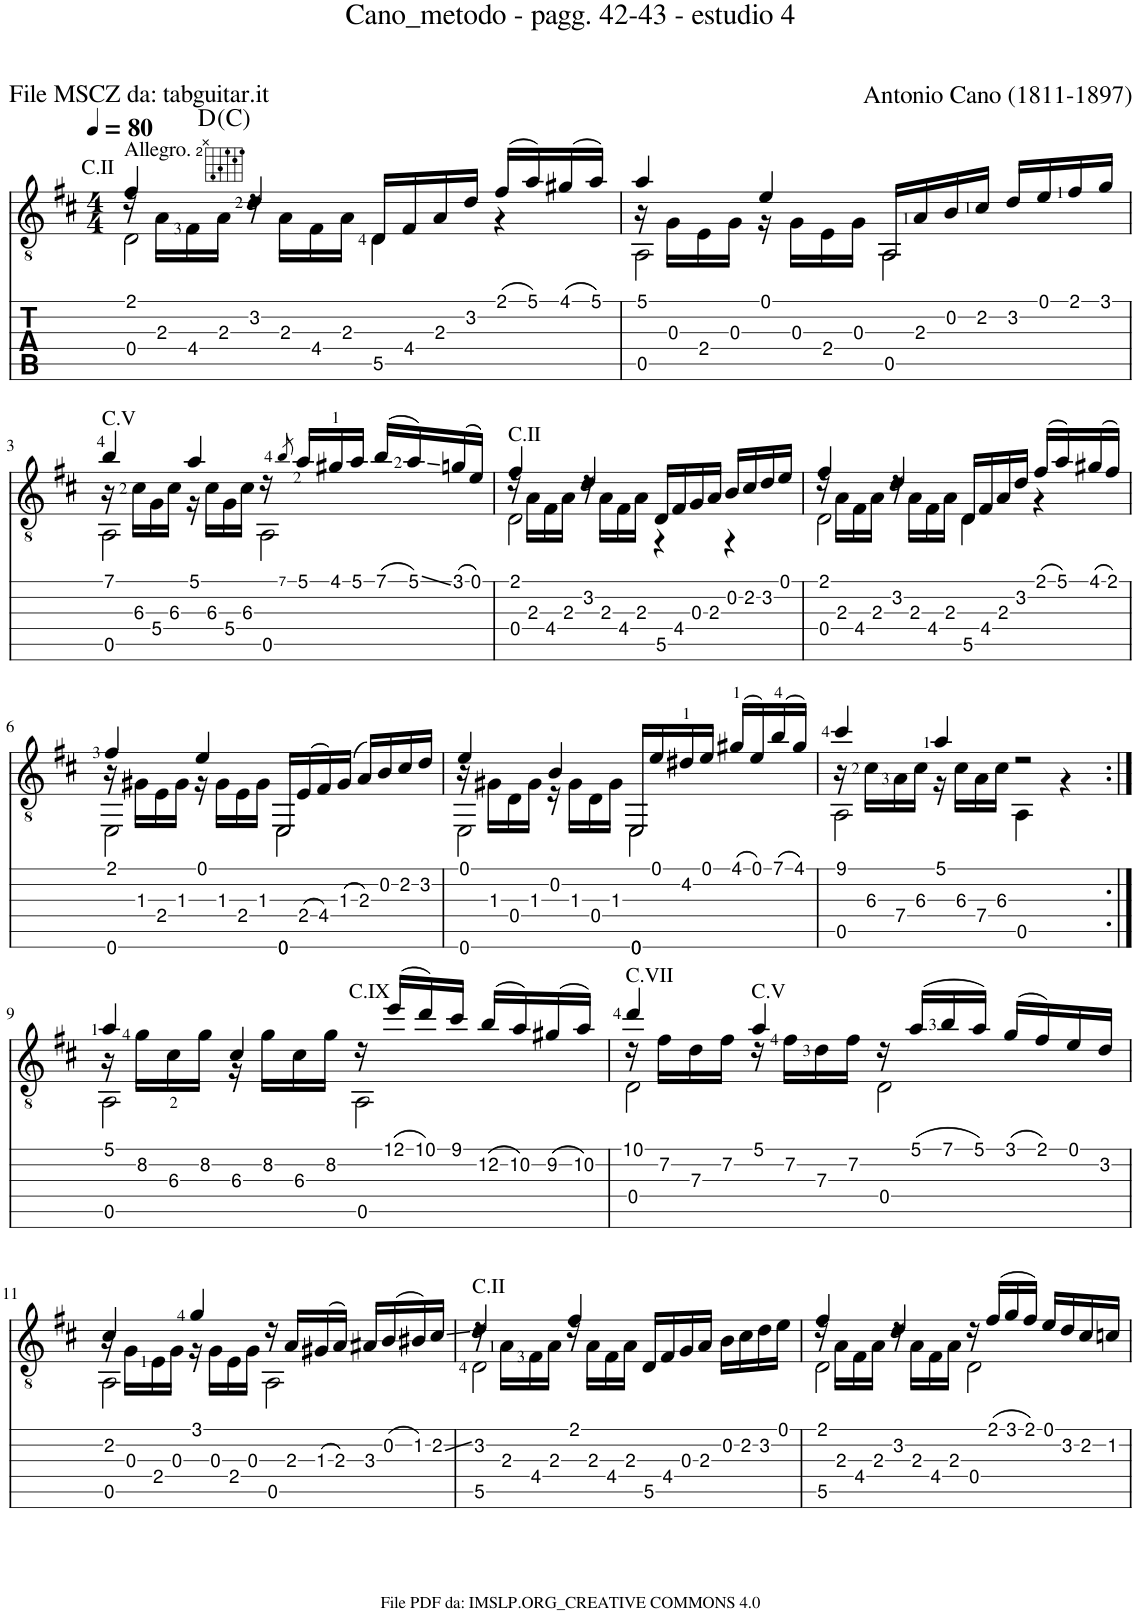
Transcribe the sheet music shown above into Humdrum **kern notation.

**kern	**kern	**harte
*part1	*part1	*part1
*staff2	*staff1	*
*I"Guitar	*	*
*I'Guit.	*	*
*stria6	*	*
*	*clefGv2	*
*k[f#c#]	*k[f#c#]	*
*M4/4	*M4/4	*
*MM80	*MM80	*
=1	=1	=1
*^	*^	*
*	*^	*	*^	*
!	!	!	!LO:TX:a:t=Allegro.	!	!	!
!	!	!	!LO:TX:a:t=C.II	!	!	!
4f#	16r	2D	4f#/	16r	2D\	.
.	16ALL	.	.	16A\LL	.	.
.	16F#	.	.	16F#\	.	.
.	16AJJ	.	.	16A\JJ	.	D:maj
4d	16r	.	4d/	16r	.	.
.	16ALL	.	.	16A\LL	.	.
.	16F#	.	.	16F#\	.	.
.	16AJJ	.	.	16A\JJ	.	.
16DLL	4D	2ryy	16D/LL	4D\	2ryy	.
16F#J	.	.	16F#/	.	.	.
16AL	.	.	16A/	.	.	.
16dJJ	.	.	16d/JJ	.	.	.
16f#LL	4r	.	(16f#/LL	4r	.	.
16aJ	.	.	16a/)	.	.	.
16g#L	.	.	(16g#X/	.	.	.
16aJJ	.	.	16a/JJ)	.	.	.
=2	=2	=2	=2	=2	=2	=2
4a	16r	2AA	4a/	16r	2AA\	.
.	16GLL	.	.	16G\LL	.	.
.	16E	.	.	16E\	.	.
.	16GJJ	.	.	16G\JJ	.	.
4e	16r	.	4e/	16r	.	.
.	16GLL	.	.	16G\LL	.	.
.	16E	.	.	16E\	.	.
.	16GJJ	.	.	16G\JJ	.	.
!	!	!	!LO:N:head=open	!	!	!
16AALL	2AA	2ryy	16AA/LL	2AA\	2ryy	.
16AJ	.	.	16A/	.	.	.
16BL	.	.	16B/	.	.	.
16c#JJ	.	.	16c#/JJ	.	.	.
16dLL	.	.	16d/LL	.	.	.
16eJ	.	.	16e/	.	.	.
16f#L	.	.	16f#/	.	.	.
16gJJ	.	.	16g/JJ	.	.	.
!!LO:LB:g=z	!!	!!
=3	=3	=3	=3	=3	=3	=3
!	!	!	!LO:TX:a:t=C.V	!	!	!
4b	16r	2AA	4b/	16r	2AA\	.
.	16c#LL	.	.	16c#\LL	.	.
.	16G	.	.	16G\	.	.
.	16c#JJ	.	.	16c#\JJ	.	.
4a	16r	.	4a/	16r	.	.
.	16c#LL	.	.	16c#\LL	.	.
.	16G	.	.	16G\	.	.
.	16c#JJ	.	.	16c#\JJ	.	.
16r	2AA	2ryy	16r	2AA\	2ryy	.
qb	.	.	8qb/	.	.	.
16aLL	.	.	16a/LL	.	.	.
16g#	.	.	16g#X/	.	.	.
16aJJ	.	.	16a/JJ	.	.	.
16bLL	.	.	(16b/LL	.	.	.
16aJ	.	.	16a/)	.	.	.
16gL	.	.	(16gn/	.	.	.
16eJJ	.	.	16e/JJ)	.	.	.
=4	=4	=4	=4	=4	=4	=4
!	!	!	!LO:TX:a:t=C.II	!	!	!
4f#	16r	2D	4f#/	16r	2D\	.
.	16ALL	.	.	16A\LL	.	.
.	16F#	.	.	16F#\	.	.
.	16AJJ	.	.	16A\JJ	.	.
4d	16r	.	4d/	16r	.	.
.	16ALL	.	.	16A\LL	.	.
.	16F#	.	.	16F#\	.	.
.	16AJJ	.	.	16A\JJ	.	.
16DLL	4r	2ryy	16D/LL	4r	2ryy	.
16F#J	.	.	16F#/	.	.	.
16GL	.	.	16G/	.	.	.
16AJJ	.	.	16A/JJ	.	.	.
16BLL	4r	.	16B/LL	4r	.	.
16c#J	.	.	16c#/	.	.	.
16dL	.	.	16d/	.	.	.
16eJJ	.	.	16e/JJ	.	.	.
=5	=5	=5	=5	=5	=5	=5
4f#	16r	2D	4f#/	16r	2D\	.
.	16ALL	.	.	16A\LL	.	.
.	16F#	.	.	16F#\	.	.
.	16AJJ	.	.	16A\JJ	.	.
4d	16r	.	4d/	16r	.	.
.	16ALL	.	.	16A\LL	.	.
.	16F#	.	.	16F#\	.	.
.	16AJJ	.	.	16A\JJ	.	.
16DLL	4D	2ryy	16D/LL	4D\	2ryy	.
16F#J	.	.	16F#/	.	.	.
16AL	.	.	16A/	.	.	.
16dJJ	.	.	16d/JJ	.	.	.
16f#LL	4r	.	(16f#/LL	4r	.	.
16aJ	.	.	16a/)	.	.	.
16g#L	.	.	(16g#X/	.	.	.
16f#JJ	.	.	16f#/JJ)	.	.	.
!!LO:LB:g=z	!!	!!
=6	=6	=6	=6	=6	=6	=6
4f#	16r	2EE	4f#/	16r	2EE\	.
.	16G#LL	.	.	16G#X\LL	.	.
.	16E	.	.	16E\	.	.
.	16G#JJ	.	.	16G#\JJ	.	.
4e	16r	.	4e/	16r	.	.
.	16G#LL	.	.	16G#\LL	.	.
.	16E	.	.	16E\	.	.
.	16G#JJ	.	.	16G#\JJ	.	.
!	!	!	!LO:N:head=open	!	!	!
16EELL	2EE	2ryy	16EE/LL	2EE\	2ryy	.
16EJ	.	.	(16E/	.	.	.
16F#L	.	.	16F#/)	.	.	.
16G#JJ	.	.	(16G#/JJ	.	.	.
16ALL	.	.	16A/LL)	.	.	.
16BJ	.	.	16B/	.	.	.
16c#L	.	.	16c#/	.	.	.
16dJJ	.	.	16d/JJ	.	.	.
=7	=7	=7	=7	=7	=7	=7
4e	16r	2EE	4e/	16r	2EE\	.
.	16G#LL	.	.	16G#X\LL	.	.
.	16D	.	.	16D\	.	.
.	16G#JJ	.	.	16G#\JJ	.	.
4B	16r	.	4B/	16r	.	.
.	16G#LL	.	.	16G#\LL	.	.
.	16D	.	.	16D\	.	.
.	16G#JJ	.	.	16G#\JJ	.	.
!	!	!	!LO:N:head=open	!	!	!
16EELL	2EE	2ryy	16EE/LL	2EE\	2ryy	.
16eJ	.	.	16e/	.	.	.
16d#L	.	.	16d#X/	.	.	.
16eJJ	.	.	16e/JJ	.	.	.
16g#LL	.	.	(16g#X/LL	.	.	.
16eJ	.	.	16e/)	.	.	.
16bL	.	.	(16b/	.	.	.
16g#JJ	.	.	16g#/JJ)	.	.	.
=8	=8	=8	=8	=8	=8	=8
4cc#	16r	2AA	4cc#/	16r	2AA\	.
.	16c#LL	.	.	16c#\LL	.	.
.	16A	.	.	16A\	.	.
.	16c#JJ	.	.	16c#\JJ	.	.
4a	16r	.	4a/	16r	.	.
.	16c#LL	.	.	16c#\LL	.	.
.	16A	.	.	16A\	.	.
.	16c#JJ	.	.	16c#\JJ	.	.
2r	4AA	2ryy	2r	4AA\	2ryy	.
.	4r	.	.	4r	.	.
!!LO:LB:g=z	!!	!!
=9:|!	=9:|!	=9:|!	=9:|!	=9:|!	=9:|!	=9:|!
4a	16r	2AA	4a/	16r	2AA\	.
.	16gLL	.	.	16g\LL	.	.
.	16c#	.	.	16c#\	.	.
.	16gJJ	.	.	16g\JJ	.	.
4c#	16r	.	4c#/	16r	.	.
.	16gLL	.	.	16g\LL	.	.
.	16c#	.	.	16c#\	.	.
.	16gJJ	.	.	16g\JJ	.	.
!	!	!	!LO:TX:a:t=C.IX	!	!	!
16r	2AA	2ryy	16r	2AA\	2ryy	.
16eeLL	.	.	(16ee/LL	.	.	.
16dd	.	.	16dd/)	.	.	.
16cc#JJ	.	.	16cc#/JJ	.	.	.
16bLL	.	.	(16b/LL	.	.	.
16aJ	.	.	16a/)	.	.	.
16g#L	.	.	(16g#X/	.	.	.
16aJJ	.	.	16a/JJ)	.	.	.
=10	=10	=10	=10	=10	=10	=10
!	!	!	!LO:TX:a:t=C.VII	!	!	!
4dd	16r	2D	4dd/	16r	2D\	.
.	16f#LL	.	.	16f#\LL	.	.
.	16d	.	.	16d\	.	.
.	16f#JJ	.	.	16f#\JJ	.	.
!	!	!	!LO:TX:a:t=C.V	!	!	!
4a	16r	.	4a/	16r	.	.
.	16f#LL	.	.	16f#\LL	.	.
.	16d	.	.	16d\	.	.
.	16f#JJ	.	.	16f#\JJ	.	.
16r	2D	2ryy	16r	2D\	2ryy	.
16aLL	.	.	(16a/LL	.	.	.
16b	.	.	16b/	.	.	.
16aJJ	.	.	16a/JJ)	.	.	.
16gLL	.	.	(16g/LL	.	.	.
16f#J	.	.	16f#/)	.	.	.
16eL	.	.	16e/	.	.	.
16dJJ	.	.	16d/JJ	.	.	.
!!LO:LB:g=z	!!	!!
=11	=11	=11	=11	=11	=11	=11
4c#	16r	2AA	4c#/	16r	2AA\	.
.	16GLL	.	.	16G\LL	.	.
.	16E	.	.	16E\	.	.
.	16GJJ	.	.	16G\JJ	.	.
4g	16r	.	4g/	16r	.	.
.	16GLL	.	.	16G\LL	.	.
.	16E	.	.	16E\	.	.
.	16GJJ	.	.	16G\JJ	.	.
16r	2AA	2ryy	16r	2AA\	2ryy	.
16ALL	.	.	16A/LL	.	.	.
16G#	.	.	(16G#X/	.	.	.
16AJJ	.	.	16A/JJ)	.	.	.
16A#LL	.	.	16A#X/LL	.	.	.
16BJ	.	.	(16B/	.	.	.
16B#L	.	.	16B#X/)	.	.	.
16c#JJ	.	.	16c#/JJ	.	.	.
=12	=12	=12	=12	=12	=12	=12
!	!	!	!LO:TX:a:t=C.II	!	!	!
4d	16r	2D	4d/	16r	2D\	.
.	16ALL	.	.	16A\LL	.	.
.	16F#	.	.	16F#\	.	.
.	16AJJ	.	.	16A\JJ	.	.
4f#	16r	.	4f#/	16r	.	.
.	16ALL	.	.	16A\LL	.	.
.	16F#	.	.	16F#\	.	.
.	16AJJ	.	.	16A\JJ	.	.
16DLL	2ryy	2ryy	16D/LL	2ryy	2ryy	.
16F#J	.	.	16F#/	.	.	.
16GL	.	.	16G/	.	.	.
16AJJ	.	.	16A/JJ	.	.	.
16BLL	.	.	16B\LL	.	.	.
16c#J	.	.	16c#\	.	.	.
16dL	.	.	16d\	.	.	.
16eJJ	.	.	16e\JJ	.	.	.
=13	=13	=13	=13	=13	=13	=13
4f#	16r	2D	4f#/	16r	2D\	.
.	16ALL	.	.	16A\LL	.	.
.	16F#	.	.	16F#\	.	.
.	16AJJ	.	.	16A\JJ	.	.
4d	16r	.	4d/	16r	.	.
.	16ALL	.	.	16A\LL	.	.
.	16F#	.	.	16F#\	.	.
.	16AJJ	.	.	16A\JJ	.	.
16r	2D	2ryy	16r	2D\	2ryy	.
16f#LL	.	.	(16f#/LL	.	.	.
16g	.	.	16g/	.	.	.
16f#JJ	.	.	16f#/JJ)	.	.	.
16eLL	.	.	16e/LL	.	.	.
16dJ	.	.	16d/	.	.	.
16c#L	.	.	16c#/	.	.	.
16cJJ	.	.	16cn/JJ	.	.	.
*v	*v	*v	*	*	*	*
*	*v	*v	*v	*
=	=	=
*-	*-	*-
